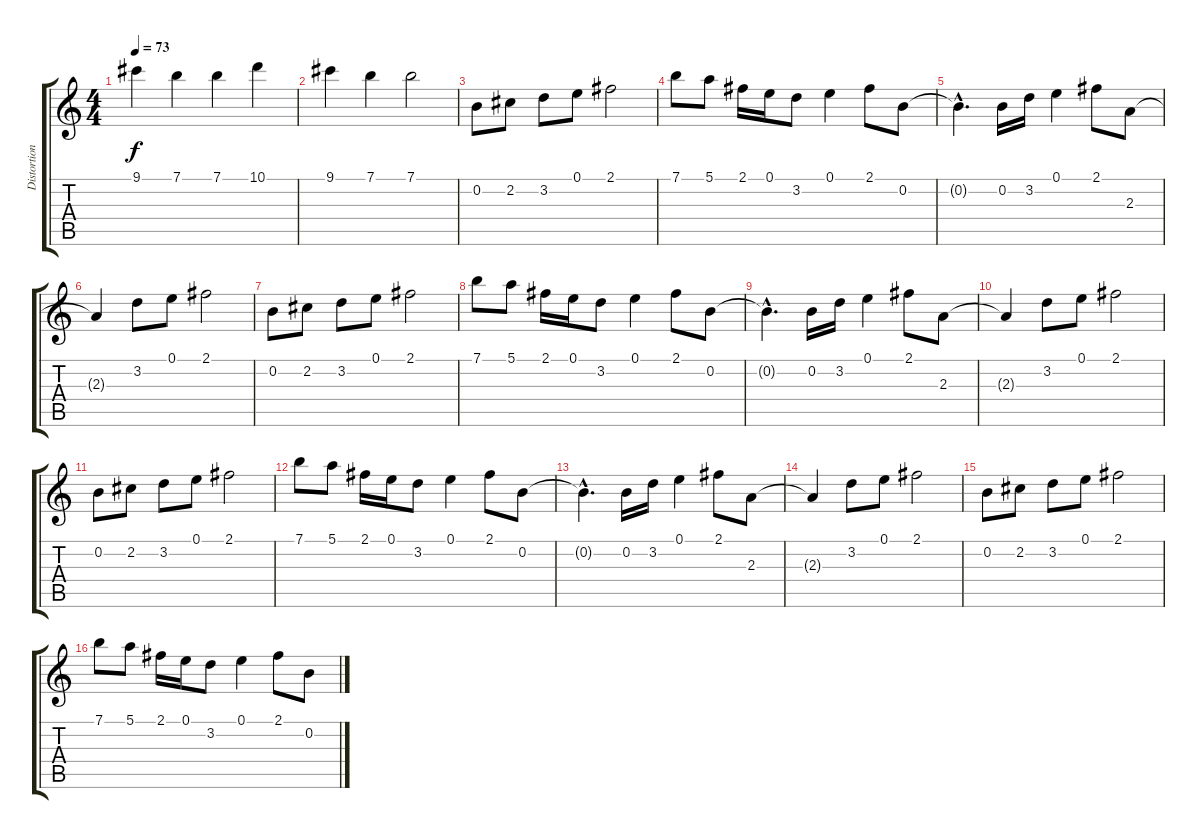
\track ("Distortion Guitar" "Distortion") {instrument distortionguitar}
\staff {score tabs}
\tuning (E4 B3 G3 D3 A2 E2) {hide}
\ts (4 4)
\tempo 73
\clef g2
\ks c
9.1.4{dy f} 7.1.4 7.1.4 10.1.4 |
9.1.4 7.1.4 7.1.2 |
0.2.8 2.2.8 3.2.8 0.1.8 2.1.2 |
7.1.8 5.1.8 2.1.16 0.1.16 3.2.8 0.1.4 2.1.8 0.2.8 |
0.2{hac t}.4{d} 0.2.16 3.2.16 0.1.4 2.1.8 2.3.8 |
2.3{t}.4 3.2.8 0.1.8 2.1.2 |
0.2.8 2.2.8 3.2.8 0.1.8 2.1.2 |
7.1.8 5.1.8 2.1.16 0.1.16 3.2.8 0.1.4 2.1.8 0.2.8 |
0.2{hac t}.4{d} 0.2.16 3.2.16 0.1.4 2.1.8 2.3.8 |
2.3{t}.4 3.2.8 0.1.8 2.1.2 |
0.2.8 2.2.8 3.2.8 0.1.8 2.1.2 |
7.1.8 5.1.8 2.1.16 0.1.16 3.2.8 0.1.4 2.1.8 0.2.8 |
0.2{hac t}.4{d} 0.2.16 3.2.16 0.1.4 2.1.8 2.3.8 |
2.3{t}.4 3.2.8 0.1.8 2.1.2 |
0.2.8 2.2.8 3.2.8 0.1.8 2.1.2 |
7.1.8 5.1.8 2.1.16 0.1.16 3.2.8 0.1.4 2.1.8 0.2.8
